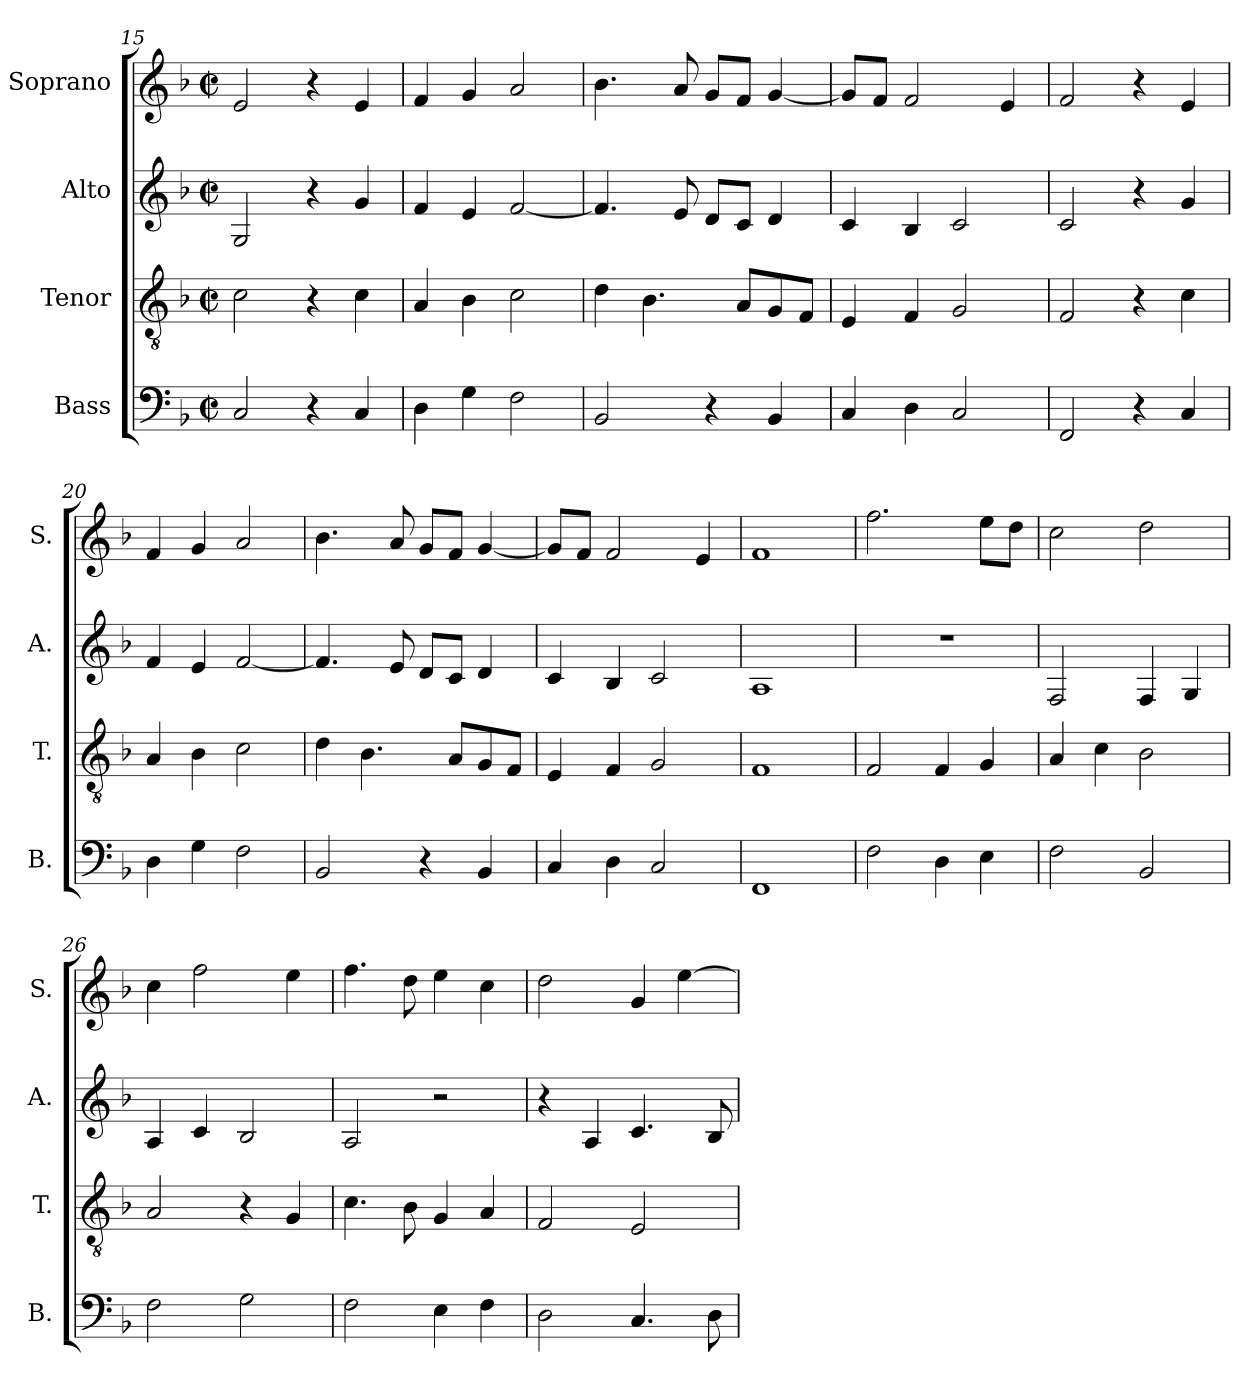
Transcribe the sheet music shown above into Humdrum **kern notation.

**kern	**kern	**kern	**kern
*part4	*part3	*part2	*part1
*staff4	*staff3	*staff2	*staff1
*I"Bass	*I"Tenor	*I"Alto	*I"Soprano
*I'B.	*I'T.	*I'A.	*I'S.
*clefF4	*clefGv2	*clefG2	*clefG2
*	*ITrd7c12	*	*
*k[b-]	*k[b-]	*k[b-]	*k[b-]
*F:	*F:	*F:	*F:
*M2/2	*M2/2	*M2/2	*M2/2
*met(c|)	*met(c|)	*met(c|)	*met(c|)
=15	=15	=15	=15
2Ci/	2Ci\	2Gi/	2ei/
4r	4r	4r	4r
4Ci/	4Ci\	4gi/	4ei/
=16	=16	=16	=16
4Di\	4AAi/	4fi/	4fi/
4Gi\	4BB-i\	4ei/	4gi/
2Fi\	2Ci\	[<2fi/	2ai/
!!LO:LB:g=z
=17	=17	=17	=17
2BB-i/	4Di\	4.fi/]	4.b-i\
.	4.BB-i\	.	.
.	.	8ei/	8ai/
4r	.	8di/L	8gi/L
.	8AAi/L	8ci/J	8fi/J
4BB-i/	8GGi/	4di/	[<4gi/
.	8FFi/J	.	.
=18	=18	=18	=18
4Ci/	4EEi/	4ci/	8gi/L]
.	.	.	8fi/J
4Di\	4FFi/	4B-i/	2fi/
2Ci/	2GGi/	2ci/	.
.	.	.	4ei/
=19	=19	=19	=19
2FFi/	2FFi/	2ci/	2fi/
4r	4r	4r	4r
4Ci/	4Ci\	4gi/	4ei/
=20	=20	=20	=20
4Di\	4AAi/	4fi/	4fi/
4Gi\	4BB-i\	4ei/	4gi/
2Fi\	2Ci\	[<2fi/	2ai/
=21	=21	=21	=21
2BB-i/	4Di\	4.fi/]	4.b-i\
.	4.BB-i\	.	.
.	.	8ei/	8ai/
4r	.	8di/L	8gi/L
.	8AAi/L	8ci/J	8fi/J
4BB-i/	8GGi/	4di/	[<4gi/
.	8FFi/J	.	.
=22	=22	=22	=22
4Ci/	4EEi/	4ci/	8gi/L]
.	.	.	8fi/J
4Di\	4FFi/	4B-i/	2fi/
2Ci/	2GGi/	2ci/	.
.	.	.	4ei/
=23	=23	=23	=23
1FFi	1FFi	1Ai	1fZi
=24	=24	=24	=24
2Fi\	2FFi/	1r	2.ffi\
4Di\	4FFi/	.	.
4Ei\	4GGi/	.	8eei\L
.	.	.	8ddi\J
!!LO:PB:g=z
=25	=25	=25	=25
2Fi\	4AAi/	2Fi/	2cci\
.	4Ci\	.	.
2BB-i/	2BB-i\	4Fi/	2ddi\
.	.	4Gi/	.
=26	=26	=26	=26
2Fi\	2AAi/	4Ai/	4cci\
.	.	4ci/	2ffi\
2Gi\	4r	2B-i/	.
.	4GGi/	.	4eei\
=27	=27	=27	=27
2Fi\	4.Ci\	2Ai/	4.ffi\
.	8BB-i\	.	8ddi\
4Ei\	4GGi/	2r	4eei\
4Fi\	4AAi/	.	4cci\
=28	=28	=28	=28
2Di\	2FFi/	4r	2ddi\
.	.	4Ai/	.
4.Ci/	2EEi/	4.ci/	4gi/
.	.	.	[>4eei\
8Di\	.	8B-i/	.
=	=	=	=
*-	*-	*-	*-
